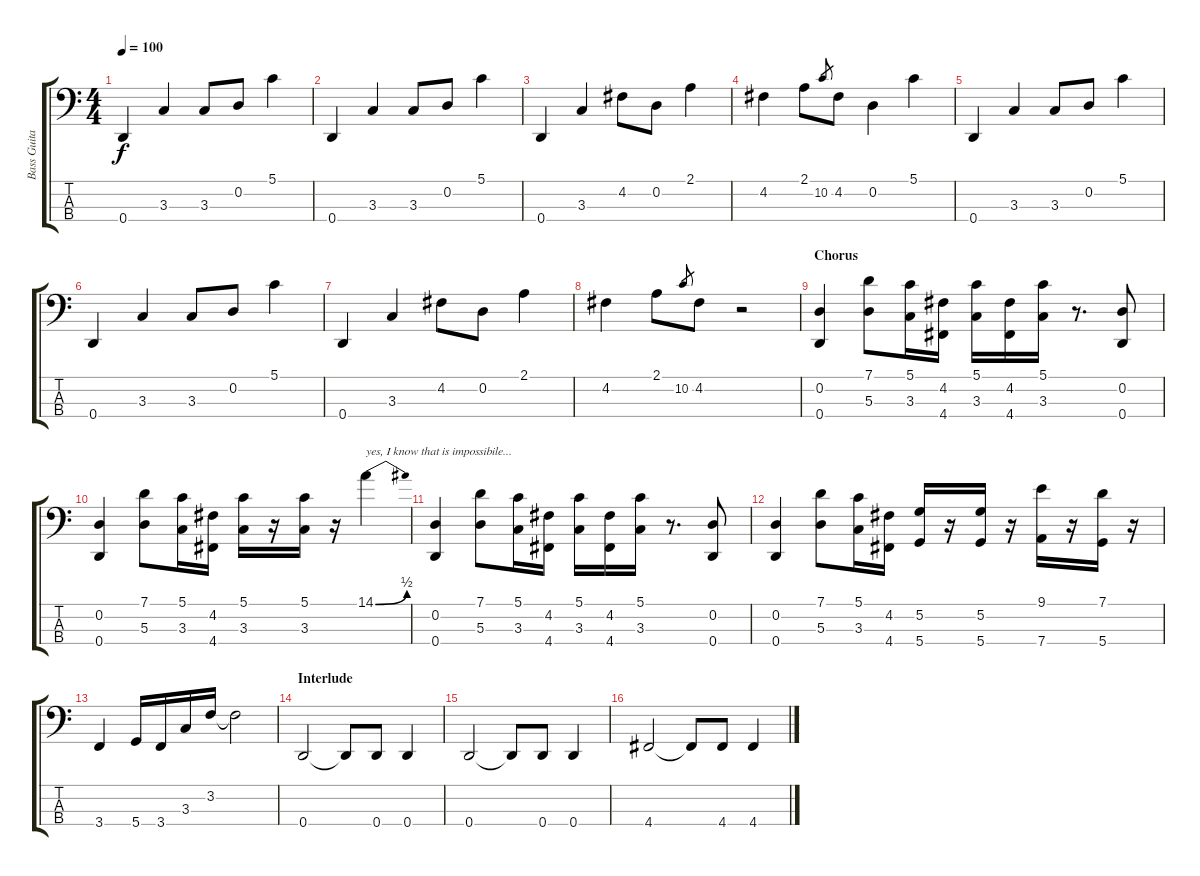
\track ("Bass Guitar" "Bass Guita") {instrument slapbass2}
\staff {score tabs}
\tuning (G2 D2 A1 D1) {hide}
\ts (4 4)
\tempo 100
\clef f4
\ks c
0.4.4{dy f} 3.3.4 3.3.8 0.2.8 5.1.4 |
0.4.4 3.3.4 3.3.8 0.2.8 5.1.4 |
0.4.4 3.3.4 4.2.8 0.2.8 2.1.4 |
4.2.4 2.1.8 10.2.8{gr} 4.2.8 0.2.4 5.1.4 |
0.4.4 3.3.4 3.3.8 0.2.8 5.1.4 |
0.4.4 3.3.4 3.3.8 0.2.8 5.1.4 |
0.4.4 3.3.4 4.2.8 0.2.8 2.1.4 |
4.2.4 2.1.8 10.2.8{gr} 4.2.8 r.2 |
\section ("" "Chorus")
(0.2 0.4).4 (7.1 5.3).8 (5.1 3.3).16 (4.2 4.4).16 (5.1 3.3).16 (4.2 4.4).16 (5.1 3.3).16 r.8{d} (0.2 0.4).8 |
(0.2 0.4).4 (7.1 5.3).8 (5.1 3.3).16 (4.2 4.4).16 (5.1 3.3).16 r.16 (5.1 3.3).16 r.16 14.1{be (bend 0 0 60 2)}.4{txt "yes, I know that is impossibile..."} |
(0.2 0.4).4 (7.1 5.3).8 (5.1 3.3).16 (4.2 4.4).16 (5.1 3.3).16 (4.2 4.4).16 (5.1 3.3).16 r.8{d} (0.2 0.4).8 |
(0.2 0.4).4 (7.1 5.3).8 (5.1 3.3).16 (4.2 4.4).16 (5.2 5.4).16 r.16 (5.2 5.4).16 r.16 (9.1 7.4).16 r.16 (7.1 5.4).16 r.16 |
3.4.4 5.4.16 3.4.16 3.3.16 3.2.16 3.2{t}.2 |
\section ("" "Interlude")
0.4.2 0.4{t}.8 0.4.8 0.4.4 |
0.4.2 0.4{t}.8 0.4.8 0.4.4 |
4.4.2 4.4{t}.8 4.4.8 4.4.4
